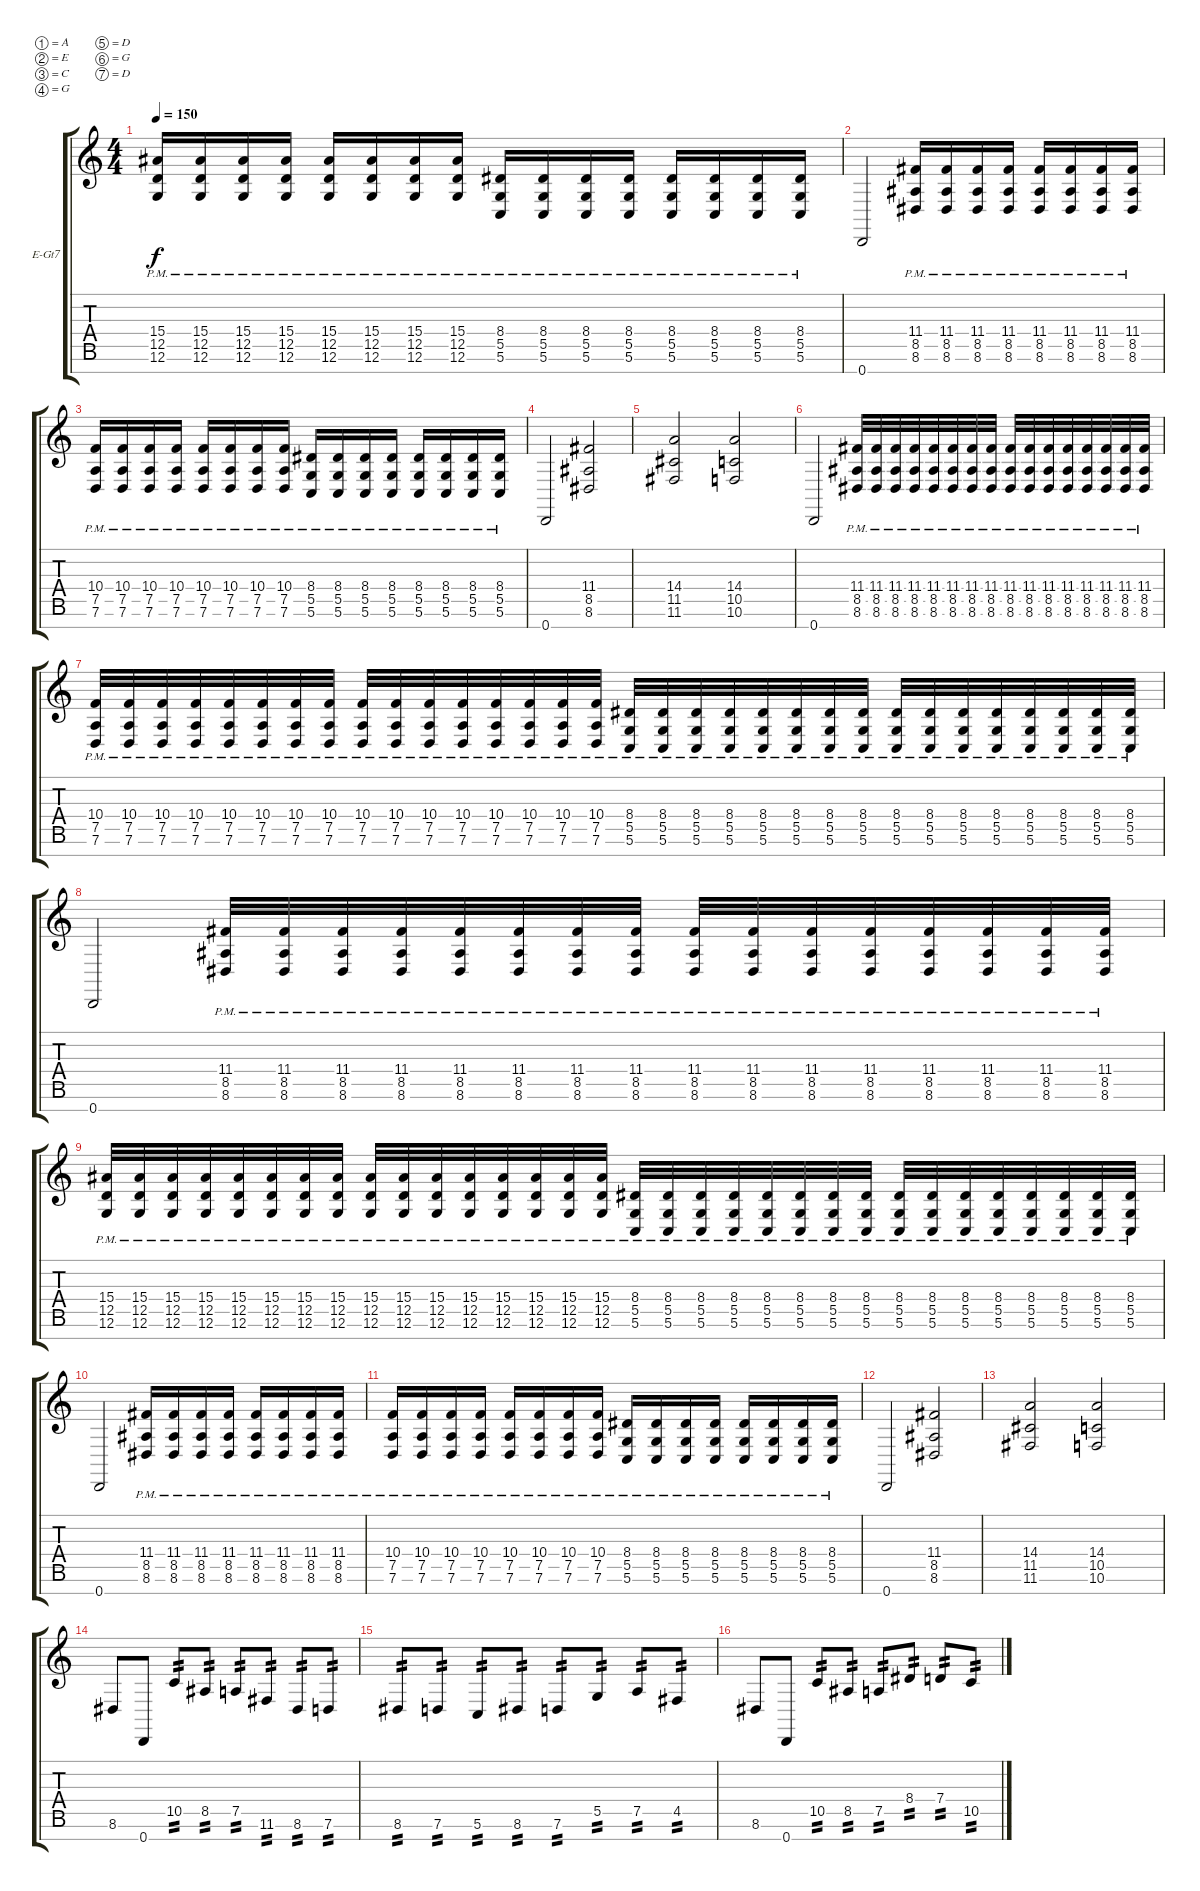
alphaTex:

\defaultSystemsLayout 4
\bracketExtendMode groupsimilarinstruments
\firstSystemTrackNameOrientation horizontal
\otherSystemsTrackNameOrientation horizontal
\track ("Electric Guitar" "E-Gt7") {instrument distortionguitar}
\staff {score tabs}
\tuning (A3 E3 C3 G2 D2 G1 D1)
\ts (4 4)
\tempo 150
\clef g2
\ks c
(12.6{pm} 12.5{pm} 15.4{pm}).16{dy f} (12.6{pm} 12.5{pm} 15.4{pm}).16 (12.6{pm} 12.5{pm} 15.4{pm}).16 (12.6{pm} 12.5{pm} 15.4{pm}).16 (12.6{pm} 12.5{pm} 15.4{pm}).16 (12.6{pm} 12.5{pm} 15.4{pm}).16 (12.6{pm} 12.5{pm} 15.4{pm}).16 (12.6{pm} 12.5{pm} 15.4{pm}).16 (5.6{pm} 5.5{pm} 8.4{pm}).16 (5.6{pm} 5.5{pm} 8.4{pm}).16 (5.6{pm} 5.5{pm} 8.4{pm}).16 (5.6{pm} 5.5{pm} 8.4{pm}).16 (5.6{pm} 5.5{pm} 8.4{pm}).16 (5.6{pm} 5.5{pm} 8.4{pm}).16 (5.6{pm} 5.5{pm} 8.4{pm}).16 (5.6{pm} 5.5{pm} 8.4{pm}).16 |
0.7.2 (8.6{pm} 8.5{pm} 11.4{pm}).16 (8.6{pm} 8.5{pm} 11.4{pm}).16 (8.6{pm} 8.5{pm} 11.4{pm}).16 (8.6{pm} 8.5{pm} 11.4{pm}).16 (8.6{pm} 8.5{pm} 11.4{pm}).16 (8.6{pm} 8.5{pm} 11.4{pm}).16 (8.6{pm} 8.5{pm} 11.4{pm}).16 (8.6{pm} 8.5{pm} 11.4{pm}).16 |
(7.6{pm} 7.5{pm} 10.4{pm}).16 (7.6{pm} 7.5{pm} 10.4{pm}).16 (7.6{pm} 7.5{pm} 10.4{pm}).16 (7.6{pm} 7.5{pm} 10.4{pm}).16 (7.6{pm} 7.5{pm} 10.4{pm}).16 (7.6{pm} 7.5{pm} 10.4{pm}).16 (7.6{pm} 7.5{pm} 10.4{pm}).16 (7.6{pm} 7.5{pm} 10.4{pm}).16 (5.6{pm} 5.5{pm} 8.4{pm}).16 (5.6{pm} 5.5{pm} 8.4{pm}).16 (5.6{pm} 5.5{pm} 8.4{pm}).16 (5.6{pm} 5.5{pm} 8.4{pm}).16 (5.6{pm} 5.5{pm} 8.4{pm}).16 (5.6{pm} 5.5{pm} 8.4{pm}).16 (5.6{pm} 5.5{pm} 8.4{pm}).16 (5.6{pm} 5.5{pm} 8.4{pm}).16 |
0.7.2 (8.6 8.5 11.4).2 |
(11.6 11.5 14.4).2 (10.6 10.5 14.4).2 |
0.7.2 (8.6{pm} 8.5{pm} 11.4{pm}).32 (8.6{pm} 8.5{pm} 11.4{pm}).32 (8.6{pm} 8.5{pm} 11.4{pm}).32 (8.6{pm} 8.5{pm} 11.4{pm}).32 (8.6{pm} 8.5{pm} 11.4{pm}).32 (8.6{pm} 8.5{pm} 11.4{pm}).32 (8.6{pm} 8.5{pm} 11.4{pm}).32 (8.6{pm} 8.5{pm} 11.4{pm}).32 (8.6{pm} 8.5{pm} 11.4{pm}).32 (8.6{pm} 8.5{pm} 11.4{pm}).32 (8.6{pm} 8.5{pm} 11.4{pm}).32 (8.6{pm} 8.5{pm} 11.4{pm}).32 (8.6{pm} 8.5{pm} 11.4{pm}).32 (8.6{pm} 8.5{pm} 11.4{pm}).32 (8.6{pm} 8.5{pm} 11.4{pm}).32 (8.6{pm} 8.5{pm} 11.4{pm}).32 |
(7.6{pm} 7.5{pm} 10.4{pm}).32 (7.6{pm} 7.5{pm} 10.4{pm}).32 (7.6{pm} 7.5{pm} 10.4{pm}).32 (7.6{pm} 7.5{pm} 10.4{pm}).32 (7.6{pm} 7.5{pm} 10.4{pm}).32 (7.6{pm} 7.5{pm} 10.4{pm}).32 (7.6{pm} 7.5{pm} 10.4{pm}).32 (7.6{pm} 7.5{pm} 10.4{pm}).32 (7.6{pm} 7.5{pm} 10.4{pm}).32 (7.6{pm} 7.5{pm} 10.4{pm}).32 (7.6{pm} 7.5{pm} 10.4{pm}).32 (7.6{pm} 7.5{pm} 10.4{pm}).32 (7.6{pm} 7.5{pm} 10.4{pm}).32 (7.6{pm} 7.5{pm} 10.4{pm}).32 (7.6{pm} 7.5{pm} 10.4{pm}).32 (7.6{pm} 7.5{pm} 10.4{pm}).32 (5.6{pm} 5.5{pm} 8.4{pm}).32 (5.6{pm} 5.5{pm} 8.4{pm}).32 (5.6{pm} 5.5{pm} 8.4{pm}).32 (5.6{pm} 5.5{pm} 8.4{pm}).32 (5.6{pm} 5.5{pm} 8.4{pm}).32 (5.6{pm} 5.5{pm} 8.4{pm}).32 (5.6{pm} 5.5{pm} 8.4{pm}).32 (5.6{pm} 5.5{pm} 8.4{pm}).32 (5.6{pm} 5.5{pm} 8.4{pm}).32 (5.6{pm} 5.5{pm} 8.4{pm}).32 (5.6{pm} 5.5{pm} 8.4{pm}).32 (5.6{pm} 5.5{pm} 8.4{pm}).32 (5.6{pm} 5.5{pm} 8.4{pm}).32 (5.6{pm} 5.5{pm} 8.4{pm}).32 (5.6{pm} 5.5{pm} 8.4{pm}).32 (5.6{pm} 5.5{pm} 8.4{pm}).32 |
0.7.2 (8.6{pm} 8.5{pm} 11.4{pm}).32 (8.6{pm} 8.5{pm} 11.4{pm}).32 (8.6{pm} 8.5{pm} 11.4{pm}).32 (8.6{pm} 8.5{pm} 11.4{pm}).32 (8.6{pm} 8.5{pm} 11.4{pm}).32 (8.6{pm} 8.5{pm} 11.4{pm}).32 (8.6{pm} 8.5{pm} 11.4{pm}).32 (8.6{pm} 8.5{pm} 11.4{pm}).32 (8.6{pm} 8.5{pm} 11.4{pm}).32 (8.6{pm} 8.5{pm} 11.4{pm}).32 (8.6{pm} 8.5{pm} 11.4{pm}).32 (8.6{pm} 8.5{pm} 11.4{pm}).32 (8.6{pm} 8.5{pm} 11.4{pm}).32 (8.6{pm} 8.5{pm} 11.4{pm}).32 (8.6{pm} 8.5{pm} 11.4{pm}).32 (8.6{pm} 8.5{pm} 11.4{pm}).32 |
(12.6{pm} 12.5{pm} 15.4{pm}).32 (12.6{pm} 12.5{pm} 15.4{pm}).32 (12.6{pm} 12.5{pm} 15.4{pm}).32 (12.6{pm} 12.5{pm} 15.4{pm}).32 (12.6{pm} 12.5{pm} 15.4{pm}).32 (12.6{pm} 12.5{pm} 15.4{pm}).32 (12.6{pm} 12.5{pm} 15.4{pm}).32 (12.6{pm} 12.5{pm} 15.4{pm}).32 (12.6{pm} 12.5{pm} 15.4{pm}).32 (12.6{pm} 12.5{pm} 15.4{pm}).32 (12.6{pm} 12.5{pm} 15.4{pm}).32 (12.6{pm} 12.5{pm} 15.4{pm}).32 (12.6{pm} 12.5{pm} 15.4{pm}).32 (12.6{pm} 12.5{pm} 15.4{pm}).32 (12.6{pm} 12.5{pm} 15.4{pm}).32 (12.6{pm} 12.5{pm} 15.4{pm}).32 (5.6{pm} 5.5{pm} 8.4{pm}).32 (5.6{pm} 5.5{pm} 8.4{pm}).32 (5.6{pm} 5.5{pm} 8.4{pm}).32 (5.6{pm} 5.5{pm} 8.4{pm}).32 (5.6{pm} 5.5{pm} 8.4{pm}).32 (5.6{pm} 5.5{pm} 8.4{pm}).32 (5.6{pm} 5.5{pm} 8.4{pm}).32 (5.6{pm} 5.5{pm} 8.4{pm}).32 (5.6{pm} 5.5{pm} 8.4{pm}).32 (5.6{pm} 5.5{pm} 8.4{pm}).32 (5.6{pm} 5.5{pm} 8.4{pm}).32 (5.6{pm} 5.5{pm} 8.4{pm}).32 (5.6{pm} 5.5{pm} 8.4{pm}).32 (5.6{pm} 5.5{pm} 8.4{pm}).32 (5.6{pm} 5.5{pm} 8.4{pm}).32 (5.6{pm} 5.5{pm} 8.4{pm}).32 |
0.7.2 (8.6{pm} 8.5{pm} 11.4{pm}).16 (8.6{pm} 8.5{pm} 11.4{pm}).16 (8.6{pm} 8.5{pm} 11.4{pm}).16 (8.6{pm} 8.5{pm} 11.4{pm}).16 (8.6{pm} 8.5{pm} 11.4{pm}).16 (8.6{pm} 8.5{pm} 11.4{pm}).16 (8.6{pm} 8.5{pm} 11.4{pm}).16 (8.6{pm} 8.5{pm} 11.4{pm}).16 |
(7.6{pm} 7.5{pm} 10.4{pm}).16 (7.6{pm} 7.5{pm} 10.4{pm}).16 (7.6{pm} 7.5{pm} 10.4{pm}).16 (7.6{pm} 7.5{pm} 10.4{pm}).16 (7.6{pm} 7.5{pm} 10.4{pm}).16 (7.6{pm} 7.5{pm} 10.4{pm}).16 (7.6{pm} 7.5{pm} 10.4{pm}).16 (7.6{pm} 7.5{pm} 10.4{pm}).16 (5.6{pm} 5.5{pm} 8.4{pm}).16 (5.6{pm} 5.5{pm} 8.4{pm}).16 (5.6{pm} 5.5{pm} 8.4{pm}).16 (5.6{pm} 5.5{pm} 8.4{pm}).16 (5.6{pm} 5.5{pm} 8.4{pm}).16 (5.6{pm} 5.5{pm} 8.4{pm}).16 (5.6{pm} 5.5{pm} 8.4{pm}).16 (5.6{pm} 5.5{pm} 8.4{pm}).16 |
0.7.2 (8.6 8.5 11.4).2 |
(11.6 11.5 14.4).2 (10.6 10.5 14.4).2 |
8.6.8 0.7.8 10.5.8{tp 2} 8.5.8{tp 2} 7.5.8{tp 2} 11.6.8{tp 2} 8.6.8{tp 2} 7.6.8{tp 2} |
8.6.8{tp 2} 7.6.8{tp 2} 5.6.8{tp 2} 8.6.8{tp 2} 7.6.8{tp 2} 5.5.8{tp 2} 7.5.8{tp 2} 4.5.8{tp 2} |
8.6.8 0.7.8 10.5.8{tp 2} 8.5.8{tp 2} 7.5.8{tp 2} 8.4.8{tp 2} 7.4.8{tp 2} 10.5.8{tp 2}
